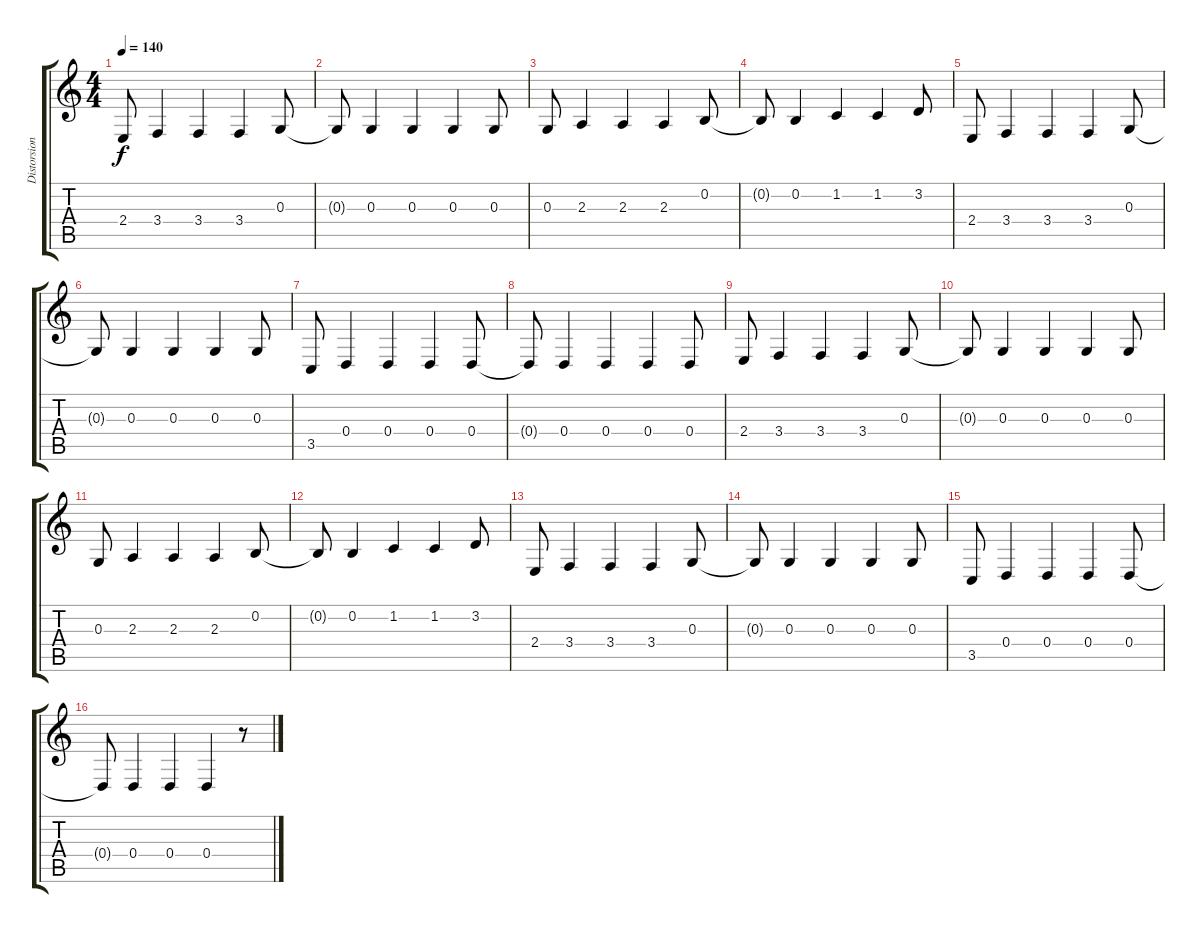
\track ("Distorsion Guitar" "Distorsion") {instrument brasssection}
\staff {score tabs}
\tuning (E4 B3 G3 D3 A2 E2) {hide}
\ts (4 4)
\tempo 140
\clef g2
\ks c
2.4.8{dy f} 3.4.4 3.4.4 3.4.4 0.3.8 |
0.3{t}.8 0.3.4 0.3.4 0.3.4 0.3.8 |
0.3.8 2.3.4 2.3.4 2.3.4 0.2.8 |
0.2{t}.8 0.2.4 1.2.4 1.2.4 3.2.8 |
2.4.8 3.4.4 3.4.4 3.4.4 0.3.8 |
0.3{t}.8 0.3.4 0.3.4 0.3.4 0.3.8 |
3.5.8 0.4.4 0.4.4 0.4.4 0.4.8 |
0.4{t}.8 0.4.4 0.4.4 0.4.4 0.4.8 |
2.4.8 3.4.4 3.4.4 3.4.4 0.3.8 |
0.3{t}.8 0.3.4 0.3.4 0.3.4 0.3.8 |
0.3.8 2.3.4 2.3.4 2.3.4 0.2.8 |
0.2{t}.8 0.2.4 1.2.4 1.2.4 3.2.8 |
2.4.8 3.4.4 3.4.4 3.4.4 0.3.8 |
0.3{t}.8 0.3.4 0.3.4 0.3.4 0.3.8 |
3.5.8 0.4.4 0.4.4 0.4.4 0.4.8 |
0.4{t}.8 0.4.4 0.4.4 0.4.4 r.8
